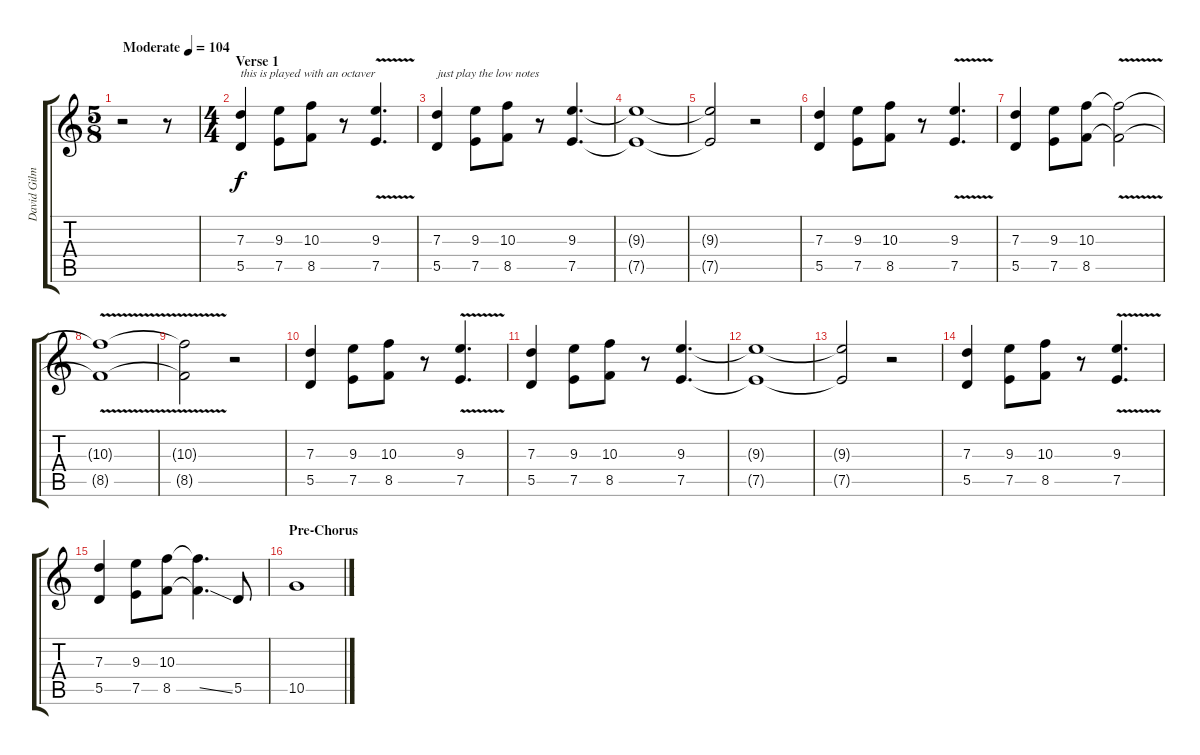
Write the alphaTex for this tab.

\track ("David Gilmour | Fender Stratocaster #00" "David Gilm") {instrument distortionguitar}
\staff {score tabs}
\tuning (E4 B3 G3 D3 A2 E2) {hide}
\ts (5 8)
\tempo (104 "Moderate")
\clef g2
\ks c
r.2{dy f instrument distortionguitar} r.8 |
\ts (4 4)
\section ("" "Verse 1")
(7.3 5.5).4{txt "this is played with an octaver"} (9.3 7.5).8 (10.3 8.5).8 r.8 (9.3{v} 7.5{v}).4{d} |
(7.3 5.5).4{txt "just play the low notes"} (9.3 7.5).8 (10.3 8.5).8 r.8 (9.3 7.5).4{d} |
(9.3{t} 7.5{t}).1 |
(9.3{t} 7.5{t}).2 r.2 |
(7.3 5.5).4 (9.3 7.5).8 (10.3 8.5).8 r.8 (9.3{v} 7.5{v}).4{d} |
(7.3 5.5).4 (9.3 7.5).8 (10.3 8.5).8 (10.3{v t} 8.5{v t}).2 |
(10.3{v t} 8.5{v t}).1 |
(10.3{v t} 8.5{v t}).2 r.2 |
(7.3 5.5).4 (9.3 7.5).8 (10.3 8.5).8 r.8 (9.3{v} 7.5{v}).4{d} |
(7.3 5.5).4 (9.3 7.5).8 (10.3 8.5).8 r.8 (9.3 7.5).4{d} |
(9.3{t} 7.5{t}).1 |
(9.3{t} 7.5{t}).2 r.2 |
(7.3 5.5).4 (9.3 7.5).8 (10.3 8.5).8 r.8 (9.3{v} 7.5{v}).4{d} |
(7.3 5.5).4 (9.3 7.5).8 (10.3 8.5).8 (10.3{t} 8.5{ss t}).4{d} 5.5.8 |
\section ("" "Pre-Chorus")
10.5.1
